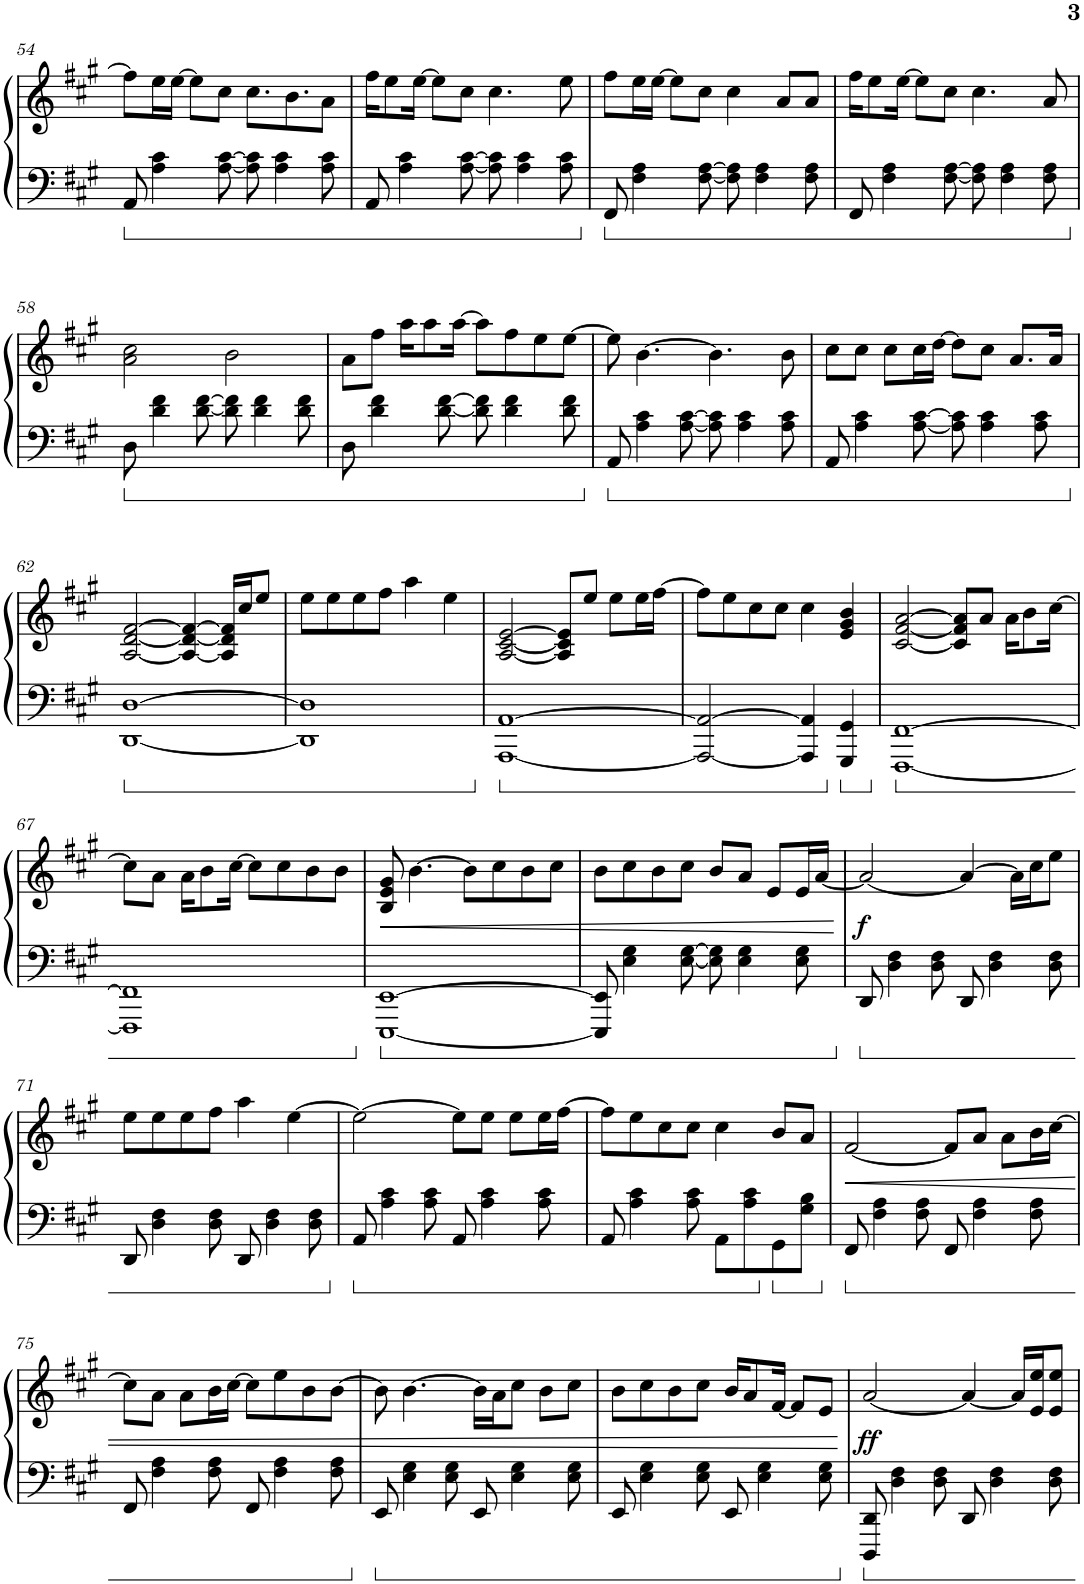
**kern	**kern	**dynam
*part1	*part1	*part1
*staff2	*staff1	*staff1/2
*I"Klavier Solo	*	*
*I'Klav. Solo	*	*
!!LO:PB:g=z
*clefF4	*clefG2	*
*k[f#c#g#]	*k[f#c#g#]	*
*M4/4	*M4/4	*
=54	=54	=54
8AA/	8ff#\L]	.
4A\ 4c#\	16ee\L	.
.	[16ee\JJ	.
.	8ee\L]	.
[8A\ [8c#\	8cc#\J	.
8A\] 8c#\]	8.cc#\L	.
4A\ 4c#\	.	.
.	8.b\	.
8A\ 8c#\	8a\J	.
=55	=55	=55
8AA/	16ff#\KL	.
.	8ee\	.
4A\ 4c#\	.	.
.	[16ee\Jk	.
.	8ee\L]	.
[8A\ [8c#\	8cc#\J	.
8A\] 8c#\]	4.cc#\	.
4A\ 4c#\	.	.
8A\ 8c#\	8ee\	.
=56	=56	=56
8FF#/	8ff#\L	.
4F#\ 4A\	16ee\L	.
.	[16ee\JJ	.
.	8ee\L]	.
[8F#\ [8A\	8cc#\J	.
8F#\] 8A\]	4cc#\	.
4F#\ 4A\	.	.
.	8a/L	.
8F#\ 8A\	8a/J	.
=57	=57	=57
8FF#/	16ff#\KL	.
.	8ee\	.
4F#\ 4A\	.	.
.	[16ee\Jk	.
.	8ee\L]	.
[8F#\ [8A\	8cc#\J	.
8F#\] 8A\]	4.cc#\	.
4F#\ 4A\	.	.
8F#\ 8A\	8a/	.
!!LO:LB:g=z
=58	=58	=58
8D\	2a\ 2cc#\	.
4d\ 4f#\	.	.
[8d\ [8f#\	.	.
8d\] 8f#\]	2b\	.
4d\ 4f#\	.	.
8d\ 8f#\	.	.
=59	=59	=59
8D\	8a\L	.
4d\ 4f#\	8ff#\J	.
.	16aa\KL	.
.	8aa\	.
[8d\ [8f#\	.	.
.	[16aa\Jk	.
8d\] 8f#\]	8aa\L]	.
4d\ 4f#\	8ff#\	.
.	8ee\	.
8d\ 8f#\	[8ee\J	.
=60	=60	=60
8AA/	8ee\]	.
4A\ 4c#\	[4.b\	.
[8A\ [8c#\	.	.
8A\] 8c#\]	4.b\]	.
4A\ 4c#\	.	.
8A\ 8c#\	8b\	.
=61	=61	=61
8AA/	8cc#\L	.
4A\ 4c#\	8cc#\J	.
.	8cc#\L	.
[8A\ [8c#\	16cc#\L	.
.	[16dd\JJ	.
8A\] 8c#\]	8dd\L]	.
4A\ 4c#\	8cc#\J	.
.	8.a/L	.
8A\ 8c#\	.	.
.	16a/Jk	.
!!LO:LB:g=z
=62	=62	=62
[1DD [1D	[2A/ [2d/ [2f#/	.
.	4A/_ 4d/_ 4f#/_	.
.	16A/] 16d/] 16f#/]LL	.
.	16cc#/J	.
.	8ee/J	.
=63	=63	=63
1DD] 1D]	8ee\L	.
.	8ee\	.
.	8ee\	.
.	8ff#\J	.
.	4aa\	.
.	4ee\	.
=64	=64	=64
[1AAA [1AA	[2A/ [2c#/ [2e/	.
.	8A/] 8c#/] 8e/]L	.
.	8ee/J	.
.	8ee\L	.
.	16ee\L	.
.	[16ff#\JJ	.
=65	=65	=65
2AAA/_ 2AA/_	8ff#\L]	.
.	8ee\	.
.	8cc#\	.
.	8cc#\J	.
4AAA/] 4AA/]	4cc#\	.
4GGG#/ 4GG#/	4e/ 4g#/ 4b/	.
=66	=66	=66
[1FFF# [1FF#	[2c#/ [2f#/ [2a/	.
.	8c#/] 8f#/] 8a/]L	.
.	8a/J	.
.	16a\KL	.
.	8b\	.
.	[16cc#\Jk	.
!!LO:LB:g=z
=67	=67	=67
1FFF#] 1FF#]	8cc#\L]	.
.	8a\J	.
.	16a\KL	.
.	8b\	.
.	[16cc#\Jk	.
.	8cc#\L]	.
.	8cc#\	.
.	8b\	.
.	8b\J	.
=68	=68	=68
!	!	!LO:HP:b
[1EEE [1EE	8B/ 8e/ 8g#/	<
.	[4.b\	.
.	8b\L]	.
.	8cc#\	.
.	8b\	.
.	8cc#\J	.
=69	=69	=69
8EEE/] 8EE/]	8b\L	.
4E\ 4G#\	8cc#\	.
.	8b\	.
[8E\ [8G#\	8cc#\J	.
8E\] 8G#\]	8b/L	.
4E\ 4G#\	8a/J	.
.	8e/L	.
8E\ 8G#\	16e/L	.
.	[16a/JJ	.
.	.	[
=70	=70	=70
!	!	!LO:DY:b
8DD/	2a/_	f
4D\ 4F#\	.	.
8D\ 8F#\	.	.
8DD/	4a/_	.
4D\ 4F#\	.	.
.	16a\LL]	.
.	16cc#\J	.
8D\ 8F#\	8ee\J	.
!!LO:LB:g=z
=71	=71	=71
8DD/	8ee\L	.
4D\ 4F#\	8ee\	.
.	8ee\	.
8D\ 8F#\	8ff#\J	.
8DD/	4aa\	.
4D\ 4F#\	.	.
.	[4ee\	.
8D\ 8F#\	.	.
=72	=72	=72
8AA/	2ee\_	.
4A\ 4c#\	.	.
8A\ 8c#\	.	.
8AA/	8ee\L]	.
4A\ 4c#\	8ee\J	.
.	8ee\L	.
8A\ 8c#\	16ee\L	.
.	[16ff#\JJ	.
=73	=73	=73
8AA/	8ff#\L]	.
4A\ 4c#\	8ee\	.
.	8cc#\	.
8A\ 8c#\	8cc#\J	.
8AA\L	4cc#\	.
8A\ 8c#\	.	.
8GG#\	8b/L	.
8G#\ 8B\J	8a/J	.
=74	=74	=74
!	!	!LO:HP:b
8FF#/	[2f#/	<
4F#\ 4A\	.	.
8F#\ 8A\	.	.
8FF#/	8f#/L]	.
4F#\ 4A\	8a/J	.
.	8a\L	.
8F#\ 8A\	16b\L	.
.	[16cc#\JJ	.
!!LO:LB:g=z
=75	=75	=75
8FF#/	8cc#\L]	.
4F#\ 4A\	8a\J	.
.	8a\L	.
8F#\ 8A\	16b\L	.
.	[16cc#\JJ	.
8FF#/	8cc#\L]	.
4F#\ 4A\	8ee\	.
.	8b\	.
8F#\ 8A\	[8b\J	.
=76	=76	=76
8EE/	8b\]	.
4E\ 4G#\	[4.b\	.
8E\ 8G#\	.	.
8EE/	16b\LL]	.
.	16a\J	.
4E\ 4G#\	8cc#\J	.
.	8b\L	.
8E\ 8G#\	8cc#\J	.
=77	=77	=77
8EE/	8b\L	.
4E\ 4G#\	8cc#\	.
.	8b\	.
8E\ 8G#\	8cc#\J	.
8EE/	16b/KL	.
.	8a/	.
4E\ 4G#\	.	.
.	[16f#/Jk	.
.	8f#/L]	.
8E\ 8G#\	8e/J	.
.	.	[
=78	=78	=78
!	!	!LO:DY:b
8DDD/ 8DD/	[2a/	ff
4D\ 4F#\	.	.
8D\ 8F#\	.	.
8DD/	4a/_	.
4D\ 4F#\	.	.
.	16a/LL]	.
.	16e/ 16ee/J	.
8D\ 8F#\	8e/ 8ee/J	.
=	=	=
*-	*-	*-
